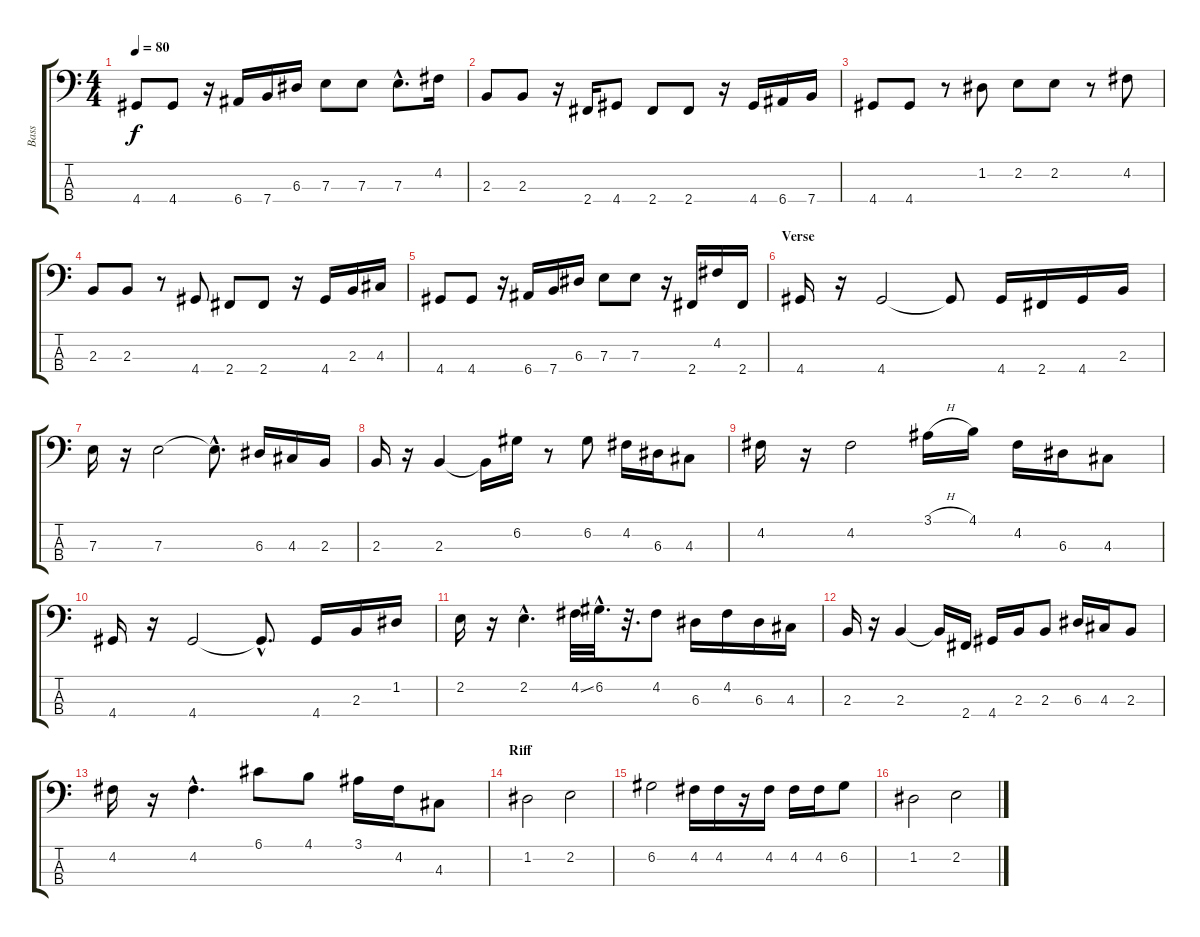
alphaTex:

\track ("Bass" "Bass") {instrument acousticbass}
\staff {score tabs}
\tuning (G2 D2 A1 E1) {hide}
\ts (4 4)
\tempo 80
\clef f4
\ks c
4.4.8{dy f} 4.4.8 r.16 6.4.16 7.4.16 6.3.16 7.3.8 7.3.8 7.3{hac}.8{d} 4.2.16 |
2.3.8 2.3.8 r.16 2.4.16 4.4.8 2.4.8 2.4.8 r.16 4.4.16 6.4.16 7.4.16 |
4.4.8 4.4.8 r.8 1.2.8 2.2.8 2.2.8 r.8 4.2.8 |
2.3.8 2.3.8 r.8 4.4.8 2.4.8 2.4.8 r.16 4.4.16 2.3.16 4.3.16 |
4.4.8 4.4.8 r.16 6.4.16 7.4.16 6.3.16 7.3.8 7.3.8 r.16 2.4.16 4.2.16 2.4.16 |
\section ("" "Verse")
4.4.16 r.16 4.4.2 4.4{t}.8 4.4.16 2.4.16 4.4.16 2.3.16 |
7.3.16 r.16 7.3.2 7.3{hac t}.8{d} 6.3.16 4.3.16 2.3.16 |
2.3.16 r.16 2.3.4 2.3{t}.16 6.2.16 r.8 6.2.8 4.2.16 6.3.16 4.3.8 |
4.2.16 r.16 4.2.2 3.1{h}.16 4.1.16 4.2.16 6.3.16 4.3.8 |
4.4.16 r.16 4.4.2 4.4{hac t}.8{d} 4.4.16 2.3.16 1.2.16 |
2.2.16 r.16 2.2{hac}.4{d} 4.2{ss}.32 6.2{hac}.32{d} r.32{d} 4.2.8 6.3.16 4.2.16 6.3.16 4.3.16 |
2.3.16 r.16 2.3.4 2.3{t}.16 2.4.16 4.4.16 2.3.16 2.3.8 6.3.16 4.3.16 2.3.8 |
4.2.16 r.16 4.2{hac}.4{d} 6.1.8 4.1.8 3.1.16 4.2.16 4.3.8 |
\section ("" "Riff")
1.2.2 2.2.2 |
6.2.2 4.2.16 4.2.16 r.16 4.2.16 4.2.16 4.2.16 6.2.8 |
1.2.2 2.2.2
